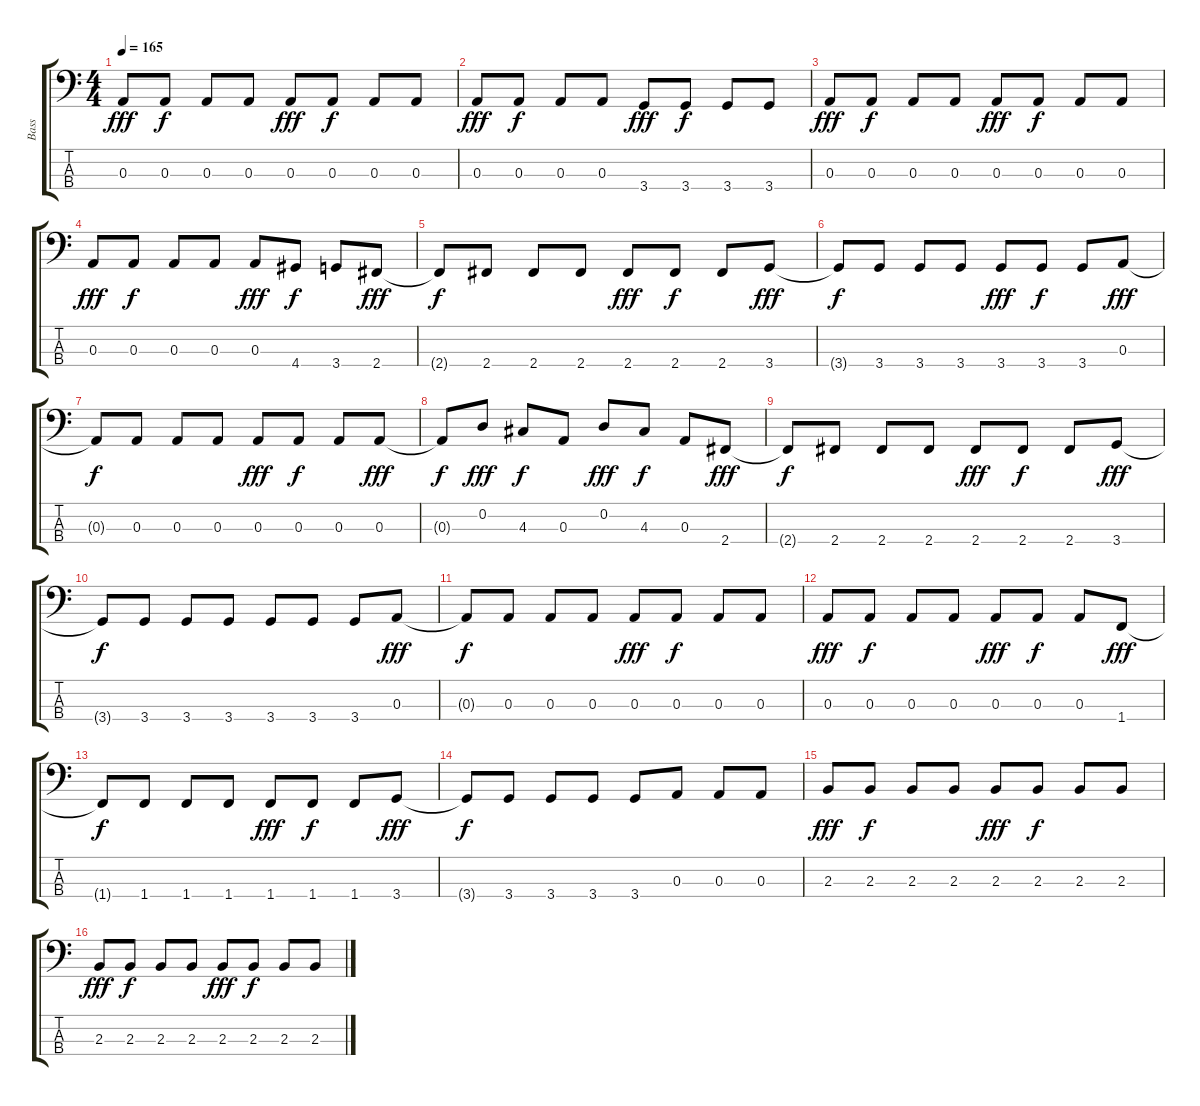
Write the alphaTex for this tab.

\track ("Bass" "Bass") {instrument electricbasspick}
\staff {score tabs}
\tuning (G2 D2 A1 E1) {hide}
\ts (4 4)
\tempo 165
\clef f4
\ks c
0.3.8{dy fff} 0.3.8{dy f} 0.3.8 0.3.8 0.3.8{dy fff} 0.3.8{dy f} 0.3.8 0.3.8 |
0.3.8{dy fff} 0.3.8{dy f} 0.3.8 0.3.8 3.4.8{dy fff} 3.4.8{dy f} 3.4.8 3.4.8 |
0.3.8{dy fff} 0.3.8{dy f} 0.3.8 0.3.8 0.3.8{dy fff} 0.3.8{dy f} 0.3.8 0.3.8 |
0.3.8{dy fff} 0.3.8{dy f} 0.3.8 0.3.8 0.3.8{dy fff} 4.4.8{dy f} 3.4.8 2.4.8{dy fff} |
2.4{t}.8{dy f} 2.4.8 2.4.8 2.4.8 2.4.8{dy fff} 2.4.8{dy f} 2.4.8 3.4.8{dy fff} |
3.4{t}.8{dy f} 3.4.8 3.4.8 3.4.8 3.4.8{dy fff} 3.4.8{dy f} 3.4.8 0.3.8{dy fff} |
0.3{t}.8{dy f} 0.3.8 0.3.8 0.3.8 0.3.8{dy fff} 0.3.8{dy f} 0.3.8 0.3.8{dy fff} |
0.3{t}.8{dy f} 0.2.8{dy fff} 4.3.8{dy f} 0.3.8 0.2.8{dy fff} 4.3.8{dy f} 0.3.8 2.4.8{dy fff} |
2.4{t}.8{dy f} 2.4.8 2.4.8 2.4.8 2.4.8{dy fff} 2.4.8{dy f} 2.4.8 3.4.8{dy fff} |
3.4{t}.8{dy f} 3.4.8 3.4.8 3.4.8 3.4.8 3.4.8 3.4.8 0.3.8{dy fff} |
0.3{t}.8{dy f} 0.3.8 0.3.8 0.3.8 0.3.8{dy fff} 0.3.8{dy f} 0.3.8 0.3.8 |
0.3.8{dy fff} 0.3.8{dy f} 0.3.8 0.3.8 0.3.8{dy fff} 0.3.8{dy f} 0.3.8 1.4.8{dy fff} |
1.4{t}.8{dy f} 1.4.8 1.4.8 1.4.8 1.4.8{dy fff} 1.4.8{dy f} 1.4.8 3.4.8{dy fff} |
3.4{t}.8{dy f} 3.4.8 3.4.8 3.4.8 3.4.8 0.3.8 0.3.8 0.3.8 |
2.3.8{dy fff} 2.3.8{dy f} 2.3.8 2.3.8 2.3.8{dy fff} 2.3.8{dy f} 2.3.8 2.3.8 |
2.3.8{dy fff} 2.3.8{dy f} 2.3.8 2.3.8 2.3.8{dy fff} 2.3.8{dy f} 2.3.8 2.3.8
